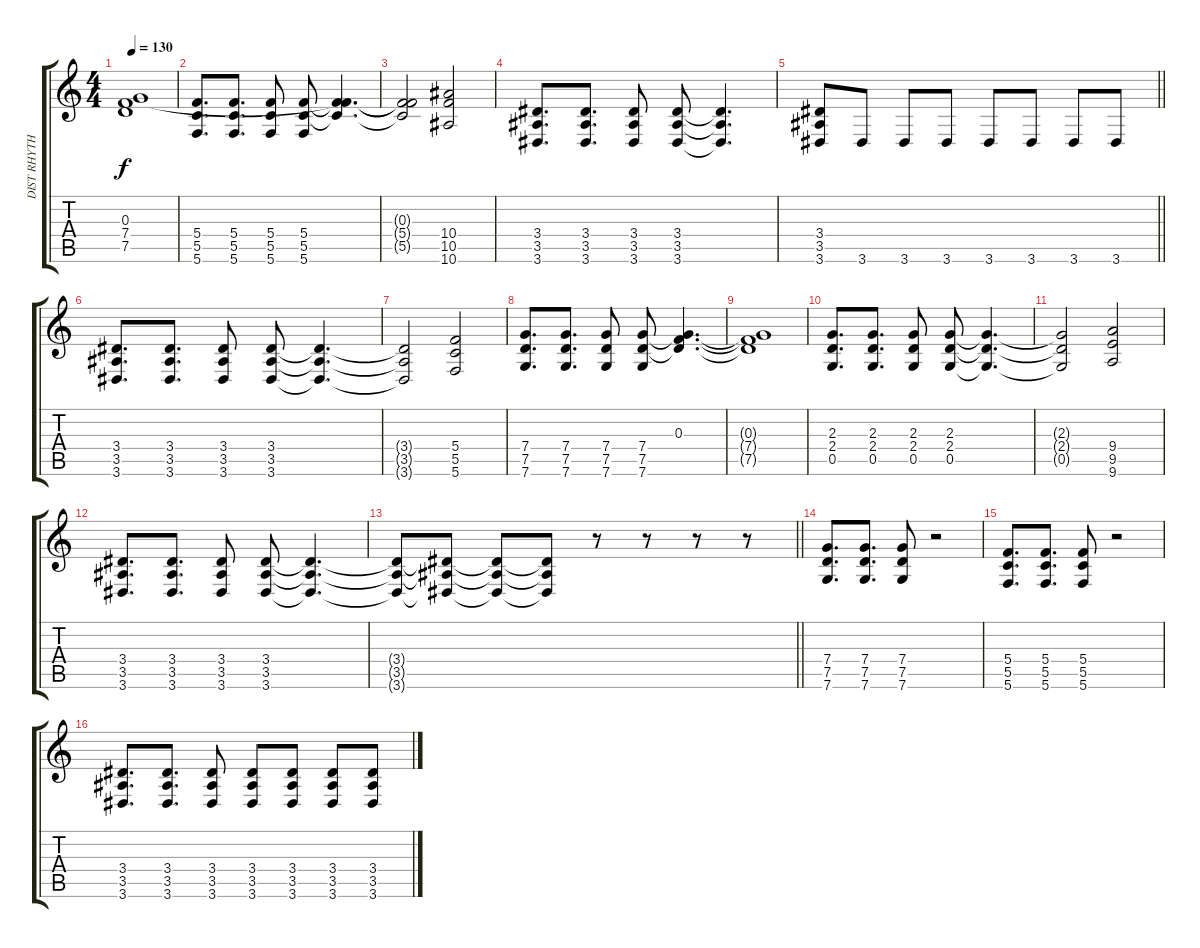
\track ("DIST RHYTHM" "DIST RHYTH") {instrument distortionguitar}
\staff {score tabs}
\tuning (D4 A3 F3 C3 G2 C2) {hide}
\ts (4 4)
\tempo 130
\clef g2
\ks c
(0.3{t} 7.4{t} 7.5{t}).1{dy f} |
(5.4 5.5 5.6).8{d} (5.4 5.5 5.6).8{d} (5.4 5.5 5.6).8 (5.4 5.5 5.6).8 (0.3{t} 5.4{t} 5.5{t}).4{d} |
(0.3{t} 5.4{t} 5.5{t}).2 (10.4 10.5 10.6).2 |
(3.4 3.5 3.6).8{d} (3.4 3.5 3.6).8{d} (3.4 3.5 3.6).8 (3.4 3.5 3.6).8 (3.4{t} 3.5{t} 3.6{t}).4{d} |
\barLineRight lightlight
(3.4 3.5 3.6).8 3.6.8 3.6.8 3.6.8 3.6.8 3.6.8 3.6.8 3.6.8 |
\section ("" "")
(3.4 3.5 3.6).8{d} (3.4 3.5 3.6).8{d} (3.4 3.5 3.6).8 (3.4 3.5 3.6).8 (3.4{t} 3.5{t} 3.6{t}).4{d} |
(3.4{t} 3.5{t} 3.6{t}).2 (5.4 5.5 5.6).2 |
(7.4 7.5 7.6).8{d} (7.4 7.5 7.6).8{d} (7.4 7.5 7.6).8 (7.4 7.5 7.6).8 (0.3 7.4{t} 7.5{t}).4{d} |
(0.3{t} 7.4{t} 7.5{t}).1 |
(2.3 2.4 0.5).8{d} (2.3 2.4 0.5).8{d} (2.3 2.4 0.5).8 (2.3 2.4 0.5).8 (2.3{t} 2.4{t} 0.5{t}).4{d} |
(2.3{t} 2.4{t} 0.5{t}).2 (9.4 9.5 9.6).2 |
(3.4 3.5 3.6).8{d} (3.4 3.5 3.6).8{d} (3.4 3.5 3.6).8 (3.4 3.5 3.6).8 (3.4{t} 3.5{t} 3.6{t}).4{d} |
\barLineRight lightlight
(3.4{t} 3.5{t} 3.6{t}).8 (3.4{t} 3.5{t} 3.6{t}).8 (3.4{t} 3.5{t} 3.6{t}).8 (3.4{t} 3.5{t} 3.6{t}).8 r.8 r.8 r.8 r.8 |
\section ("" "")
(7.4 7.5 7.6).8{d} (7.4 7.5 7.6).8{d} (7.4 7.5 7.6).8 r.2 |
(5.4 5.5 5.6).8{d} (5.4 5.5 5.6).8{d} (5.4 5.5 5.6).8 r.2 |
(3.4 3.5 3.6).8{d} (3.4 3.5 3.6).8{d} (3.4 3.5 3.6).8 (3.4 3.5 3.6).8 (3.4 3.5 3.6).8 (3.4 3.5 3.6).8 (3.4 3.5 3.6).8
